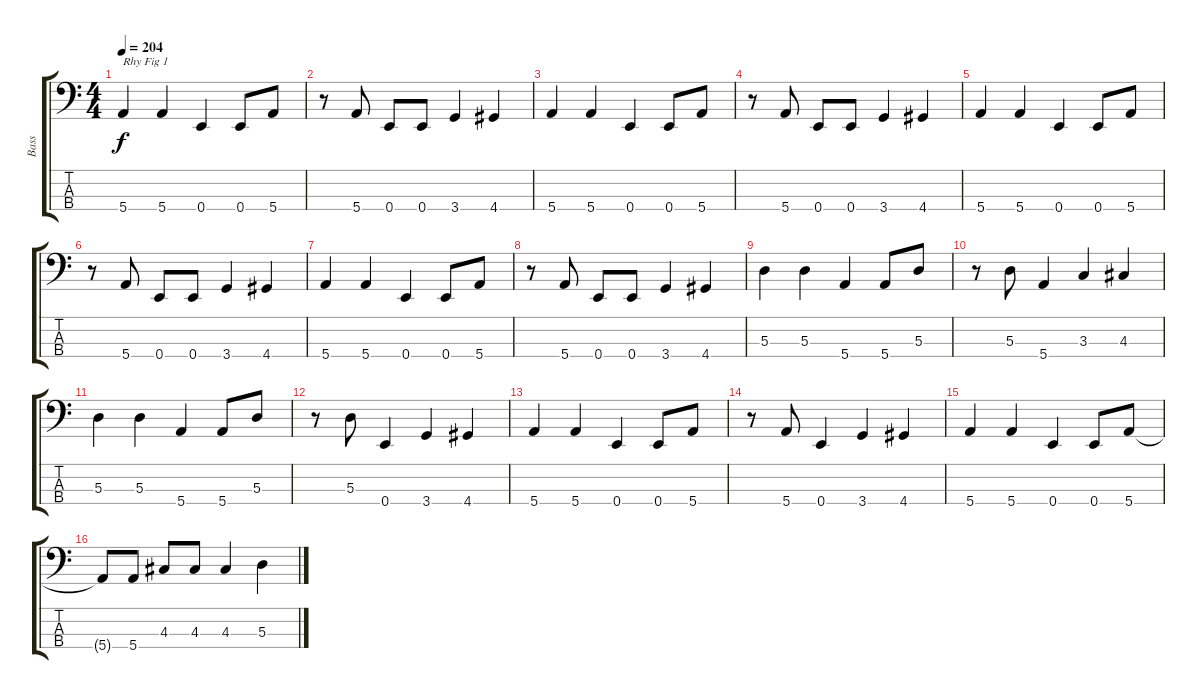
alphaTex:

\track ("Bass" "Bass") {instrument electricbassfinger}
\staff {score tabs}
\tuning (G2 D2 A1 E1) {hide}
\ts (4 4)
\tempo 204
\clef f4
\ks c
5.4.4{txt "Rhy Fig 1" dy f} 5.4.4 0.4.4 0.4.8 5.4.8 |
r.8 5.4.8 0.4.8 0.4.8 3.4.4 4.4.4 |
5.4.4 5.4.4 0.4.4 0.4.8 5.4.8 |
r.8 5.4.8 0.4.8 0.4.8 3.4.4 4.4.4 |
5.4.4 5.4.4 0.4.4 0.4.8 5.4.8 |
r.8 5.4.8 0.4.8 0.4.8 3.4.4 4.4.4 |
5.4.4 5.4.4 0.4.4 0.4.8 5.4.8 |
r.8 5.4.8 0.4.8 0.4.8 3.4.4 4.4.4 |
5.3.4 5.3.4 5.4.4 5.4.8 5.3.8 |
r.8 5.3.8 5.4.4 3.3.4 4.3.4 |
5.3.4 5.3.4 5.4.4 5.4.8 5.3.8 |
r.8 5.3.8 0.4.4 3.4.4 4.4.4 |
5.4.4 5.4.4 0.4.4 0.4.8 5.4.8 |
r.8 5.4.8 0.4.4 3.4.4 4.4.4 |
5.4.4 5.4.4 0.4.4 0.4.8 5.4.8 |
5.4{t}.8 5.4.8 4.3.8 4.3.8 4.3.4 5.3.4
